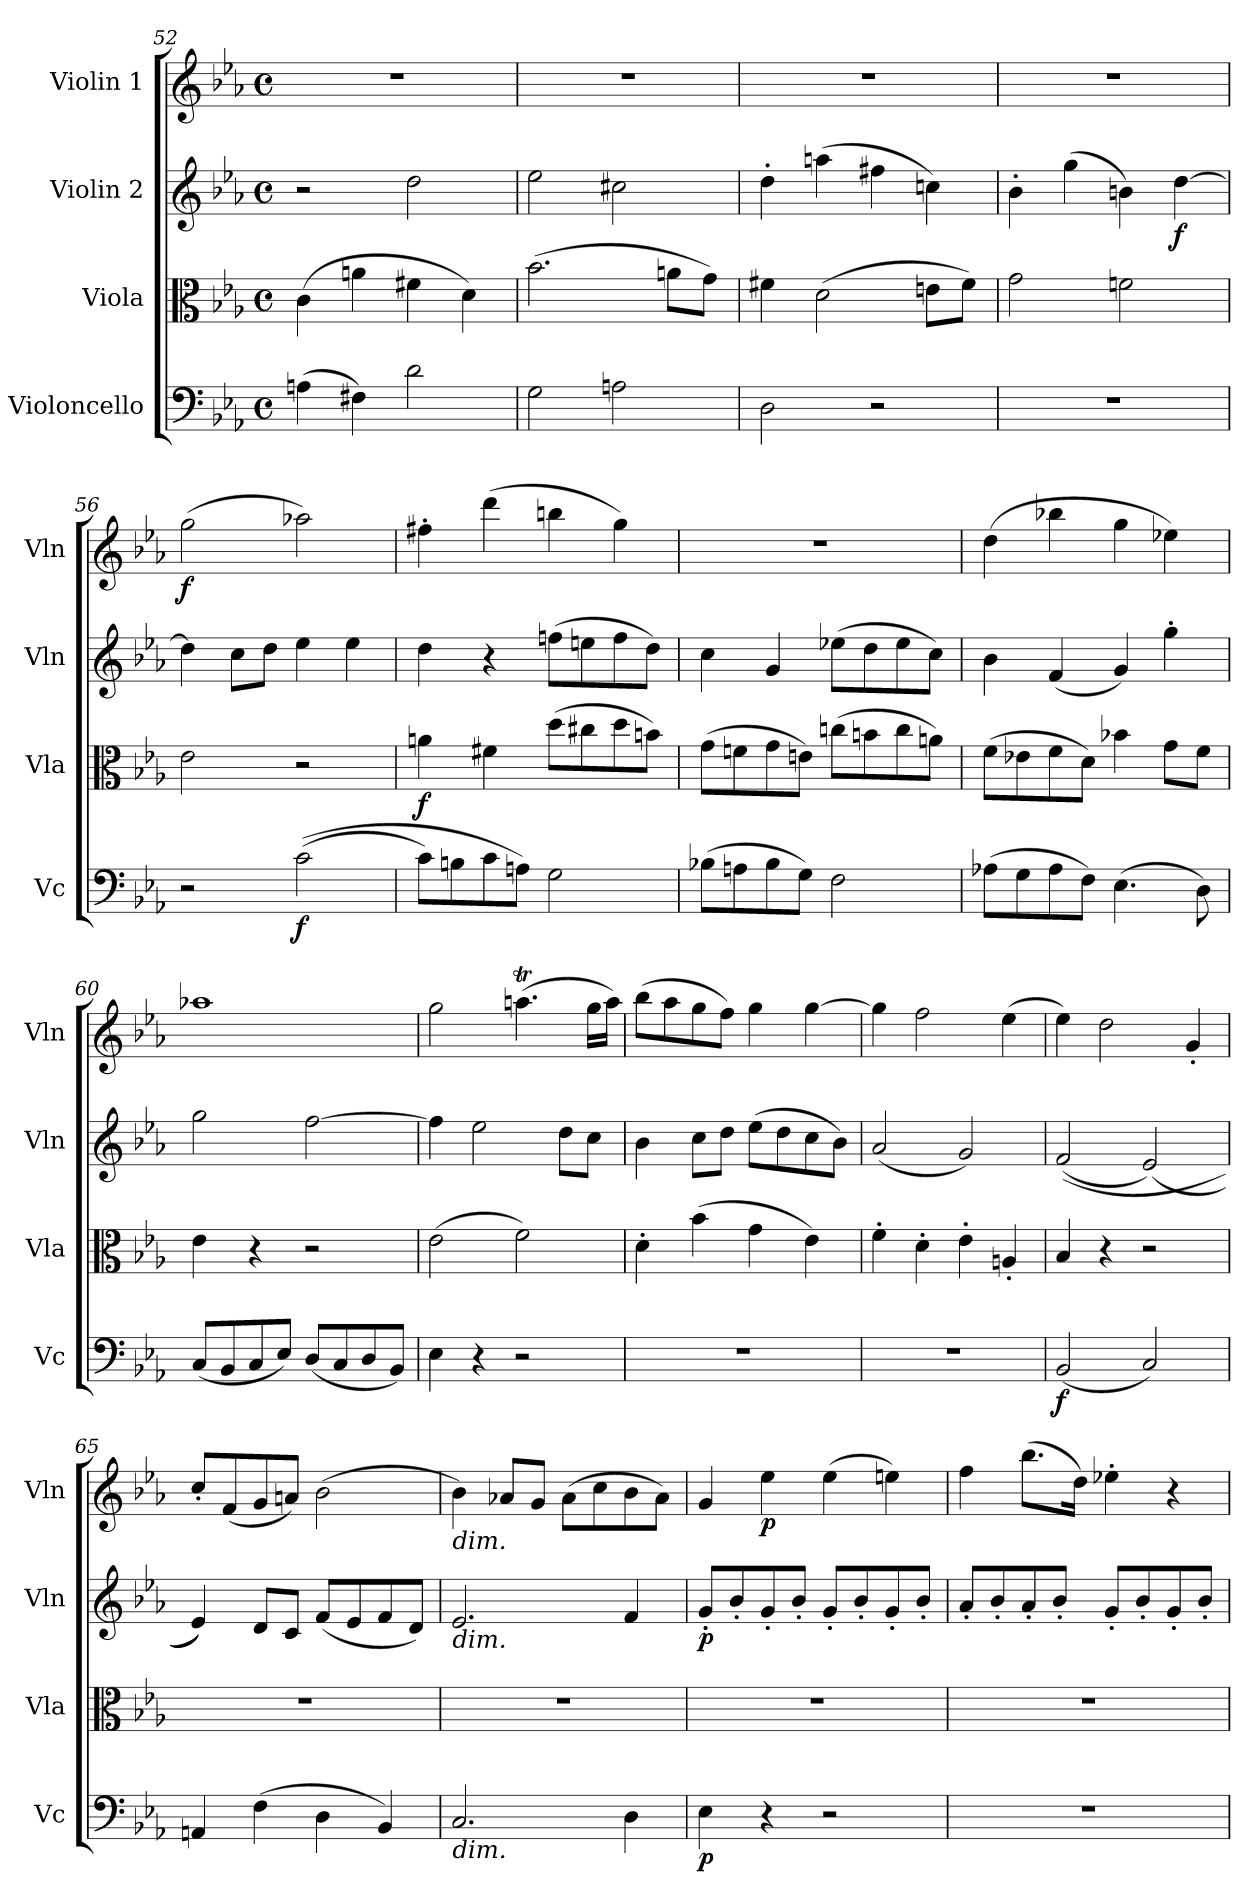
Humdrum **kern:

**kern	**dynam	**kern	**dynam	**kern	**dynam	**kern	**dynam
*part4	*part4	*part3	*part3	*part2	*part2	*part1	*part1
*staff4	*staff4	*staff3	*staff3	*staff2	*staff2	*staff1	*staff1
*I"Violoncello	*	*I"Viola	*	*I"Violin 2	*	*I"Violin 1	*
*I'Vc	*	*I'Vla	*	*I'Vln	*	*I'Vln	*
*clefF4	*	*clefC3	*	*clefG2	*	*clefG2	*
*k[b-e-a-]	*	*k[b-e-a-]	*	*k[b-e-a-]	*	*k[b-e-a-]	*
*M4/4	*	*M4/4	*	*M4/4	*	*M4/4	*
*met(c)	*	*met(c)	*	*met(c)	*	*met(c)	*
=52	=52	=52	=52	=52	=52	=52	=52
(>4An\	.	(>4c\	.	2r	.	1r	.
!	!LO:DY:b	!	!	!	!	!	!
!	!LO:DY:n=1:b	!	!	!	!	!	!
4F#X\)	other-dynamics f	4an\	.	.	.	.	.
!	!	!	!	!	!LO:DY:b	!	!
!	!	!	!	!	!LO:DY:n=1:b	!	!
2d\	.	4f#X\	.	2dd\	other-dynamics f	.	.
.	.	4d\)	.	.	.	.	.
=53	=53	=53	=53	=53	=53	=53	=53
!	!	!	!LO:DY:b	!	!	!	!
!	!	!	!LO:DY:n=1:b	!	!	!	!
2G\	.	(>2.b-\	other-dynamics f	2ee-\	.	1r	.
2An\	.	.	.	2cc#X\	.	.	.
.	.	8an\L	.	.	.	.	.
.	.	8g\J)	.	.	.	.	.
!!LO:LB:g=z
=54	=54	=54	=54	=54	=54	=54	=54
2D\	.	4f#X\	.	4dd'\	.	1r	.
.	.	(>2d\	.	(>4aan\	.	.	.
2r	.	.	.	4ff#X\	.	.	.
.	.	8en\L	.	4ccn\)	.	.	.
.	.	8f#\J)	.	.	.	.	.
=55	=55	=55	=55	=55	=55	=55	=55
1r	.	2g\	.	4b-'\	.	1r	.
.	.	.	.	(>4gg\	.	.	.
.	.	2fn\	.	4bn\)	.	.	.
!	!	!	!	!	!LO:DY:b	!	!
.	.	.	.	[4dd\	f	.	.
=56	=56	=56	=56	=56	=56	=56	=56
!	!	!	!	!	!	!	!LO:DY:b
2r	.	2e-\	.	4dd\]	.	(>2gg\	f
.	.	.	.	8cc\L	.	.	.
.	.	.	.	8dd\J	.	.	.
!	!LO:DY:b	!	!	!	!	!	!
(>(>2c\	f	2r	.	4ee-\	.	2aa-X\)	.
.	.	.	.	4ee-\	.	.	.
=57	=57	=57	=57	=57	=57	=57	=57
!	!	!	!LO:DY:b	!	!	!	!
8c\L)	.	4an\	f	4dd\	.	4ff#X'\	.
8Bn\	.	.	.	.	.	.	.
8c\	.	4f#X\	.	4r	.	(>4ddd\	.
8An\J)	.	.	.	.	.	.	.
2G\	.	(>8dd\L	.	(>8ffn\L	.	4bbn\	.
.	.	8cc#X\	.	8een\	.	.	.
.	.	8dd\	.	8ff\	.	4gg\)	.
.	.	8bn\J)	.	8dd\J)	.	.	.
=58	=58	=58	=58	=58	=58	=58	=58
(>8B-X\L	.	(>8g\L	.	4cc\	.	1r	.
8An\	.	8fn\	.	.	.	.	.
8B-\	.	8g\	.	4g/	.	.	.
8G\J)	.	8en\J)	.	.	.	.	.
2F\	.	(>8ccn\L	.	(>8ee-X\L	.	.	.
.	.	8bn\	.	8dd\	.	.	.
.	.	8cc\	.	8ee-\	.	.	.
.	.	8an\J)	.	8cc\J)	.	.	.
=59	=59	=59	=59	=59	=59	=59	=59
(>8A-X\L	.	(>8f\L	.	4b-\	.	(>4dd\	.
8G\	.	8e-X\	.	.	.	.	.
8A-\	.	8f\	.	(<4f/	.	4bb-X\	.
8F\J)	.	8d\J)	.	.	.	.	.
(>4.E-\	.	4b-X\	.	4g/)	.	4gg\	.
.	.	8g\L	.	4gg'\	.	4ee-X\)	.
8D\)	.	8f\J	.	.	.	.	.
!!LO:LB:g=z
=60	=60	=60	=60	=60	=60	=60	=60
(<8C/L	.	4e-\	.	2gg\	.	1aa-X	.
8BB-/	.	.	.	.	.	.	.
8C/	.	4r	.	.	.	.	.
8E-/J)	.	.	.	.	.	.	.
(<8D/L	.	2r	.	[2ff\	.	.	.
8C/	.	.	.	.	.	.	.
8D/	.	.	.	.	.	.	.
8BB-/J)	.	.	.	.	.	.	.
=61	=61	=61	=61	=61	=61	=61	=61
4E-\	.	(>2e-\	.	4ff\]	.	2gg\	.
4r	.	.	.	2ee-\	.	.	.
2r	.	2f\)	.	.	.	(>4.aant\	.
.	.	.	.	8dd\L	.	.	.
.	.	.	.	8cc\J	.	16gg\LL	.
.	.	.	.	.	.	16aa\JJ)	.
=62	=62	=62	=62	=62	=62	=62	=62
1r	.	4d'\	.	4b-\	.	(>8bb-\L	.
.	.	.	.	.	.	8aa-\	.
.	.	(>4b-\	.	8cc\L	.	8gg\	.
.	.	.	.	8dd\J	.	8ff\J)	.
.	.	4g\	.	(>8ee-\L	.	4gg\	.
.	.	.	.	8dd\	.	.	.
.	.	4e-\)	.	8cc\	.	[4gg\	.
.	.	.	.	8b-\J)	.	.	.
=63	=63	=63	=63	=63	=63	=63	=63
1r	.	4f'\	.	(<2a-/	.	4gg\]	.
.	.	4d'\	.	.	.	2ff\	.
.	.	4e-'\	.	2g/)	.	.	.
.	.	4An'/	.	.	.	(>4ee-\	.
=64	=64	=64	=64	=64	=64	=64	=64
!	!LO:DY:b	!	!	!	!	!	!
(<2BB-/	f	4B-/	.	(<(<2f/	.	4ee-\)	.
.	.	4r	.	.	.	2dd\	.
2C/)	.	2r	.	(<2e-/)	.	.	.
.	.	.	.	.	.	4g'/	.
=65	=65	=65	=65	=65	=65	=65	=65
4AAn/	.	1r	.	4e-/))	.	8cc'/L	.
.	.	.	.	.	.	(<8f/	.
(>4F\	.	.	.	8d/L	.	8g/	.
.	.	.	.	8c/J	.	8an/J)	.
4D\	.	.	.	(<8f/L	.	(>2b-\	.
.	.	.	.	8e-/	.	.	.
4BB-/)	.	.	.	8f/	.	.	.
.	.	.	.	8d/J)	.	.	.
!!LO:LB:g=z
=66	=66	=66	=66	=66	=66	=66	=66
!	!	!	!	!	!	!LO:TX:b:i:t=dim.	!
!	!	!	!	!LO:TX:b:i:t=dim.	!	!	!
!LO:TX:b:i:t=dim.	!	!	!	!	!	!	!
2.C/	.	1r	.	2.e-/	.	4b-\)	.
.	.	.	.	.	.	8a-X/L	.
.	.	.	.	.	.	8g/J	.
.	.	.	.	.	.	(>8a-\L	.
.	.	.	.	.	.	8cc\	.
4D\	.	.	.	4f/	.	8b-\	.
.	.	.	.	.	.	8a-\J)	.
=67	=67	=67	=67	=67	=67	=67	=67
!	!LO:DY:b	!	!	!	!LO:DY:b	!	!
4E-\	p	1r	.	8g'/L	p	4g/	.
.	.	.	.	8b-'/	.	.	.
!	!	!	!	!	!	!	!LO:DY:b
4r	.	.	.	8g'/	.	4ee-\	p
.	.	.	.	8b-'/J	.	.	.
2r	.	.	.	8g'/L	.	(>4ee-\	.
.	.	.	.	8b-'/	.	.	.
.	.	.	.	8g'/	.	4een\)	.
.	.	.	.	8b-'/J	.	.	.
=68	=68	=68	=68	=68	=68	=68	=68
1r	.	1r	.	8a-'/L	.	4ff\	.
.	.	.	.	8b-'/	.	.	.
.	.	.	.	8a-'/	.	(>8.bb-\L	.
.	.	.	.	8b-'/J	.	.	.
.	.	.	.	.	.	16dd\Jk)	.
.	.	.	.	8g'/L	.	4ee-X'\	.
.	.	.	.	8b-'/	.	.	.
.	.	.	.	8g'/	.	4r	.
.	.	.	.	8b-'/J	.	.	.
=	=	=	=	=	=	=	=
*-	*-	*-	*-	*-	*-	*-	*-
